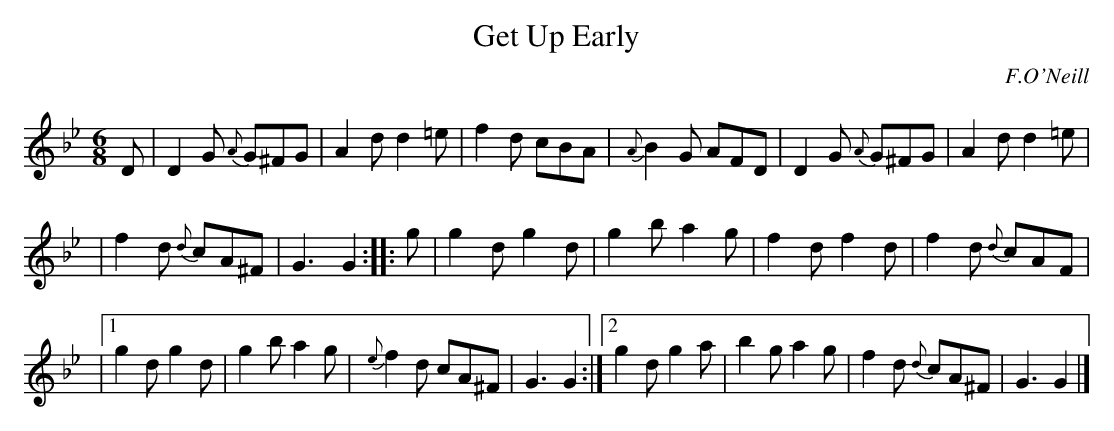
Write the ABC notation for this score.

X:1
T: Get Up Early
O: F.O'Neill
M: 6/8
K: Gm
D \
| D2G {A}G^FG | A2d d2=e | f2d cBA | {A}B2G AFD | D2G {A}G^FG | A2d d2=e |
| f2d {d}cA^F | G3 G2 :: g | g2d g2d | g2b a2g | f2d f2d | f2d {d}cAF |
|[1 g2d g2d | g2b a2g | {e}f2d cA^F | G3 G2 :|\
 [2 g2d g2a | b2g a2g | f2d {d}cA^F | G3 G2 |]
